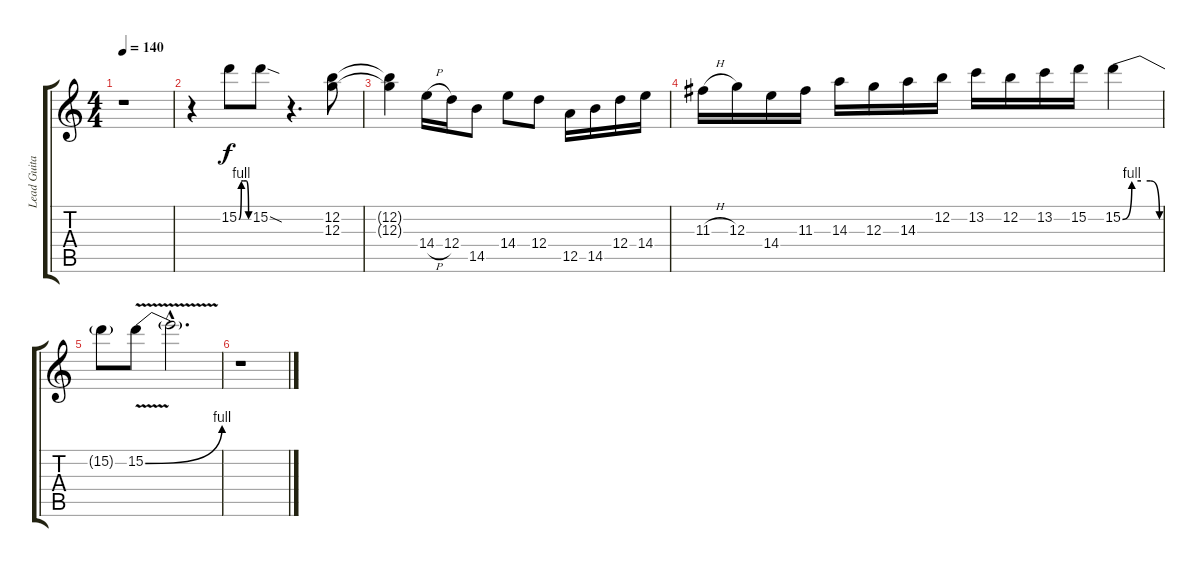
\track ("Lead Guitar 1" "Lead Guita") {instrument distortionguitar}
\staff {score tabs}
\tuning (E4 B3 G3 D3 A2 E2) {hide}
\ts (4 4)
\tempo 140
\clef g2
\ks c
r.1{dy f} |
r.4 15.2{be (custom 0 0 15 4 30 4 45 4 60 0)}.8 15.2{sod}.8 r.4{d} (12.2 12.3).8 |
(12.2{t} 12.3{t}).4 14.4{h}.16 12.4.16 14.5.8 14.4.8 12.4.8 12.5.16 14.5.16 12.4.16 14.4.16 |
11.3{h}.16 12.3.16 14.4.16 11.3.16 14.3.16 12.3.16 14.3.16 12.2.16 13.2.16 12.2.16 13.2.16 15.2.16 15.2{be (custom 0 0 15 4 30 4 45 4 60 0)}.4 |
15.2{t}.8 15.2{be (bend 0 0 60 4) v}.8 15.2{hac t}.2{d} |
r.1
